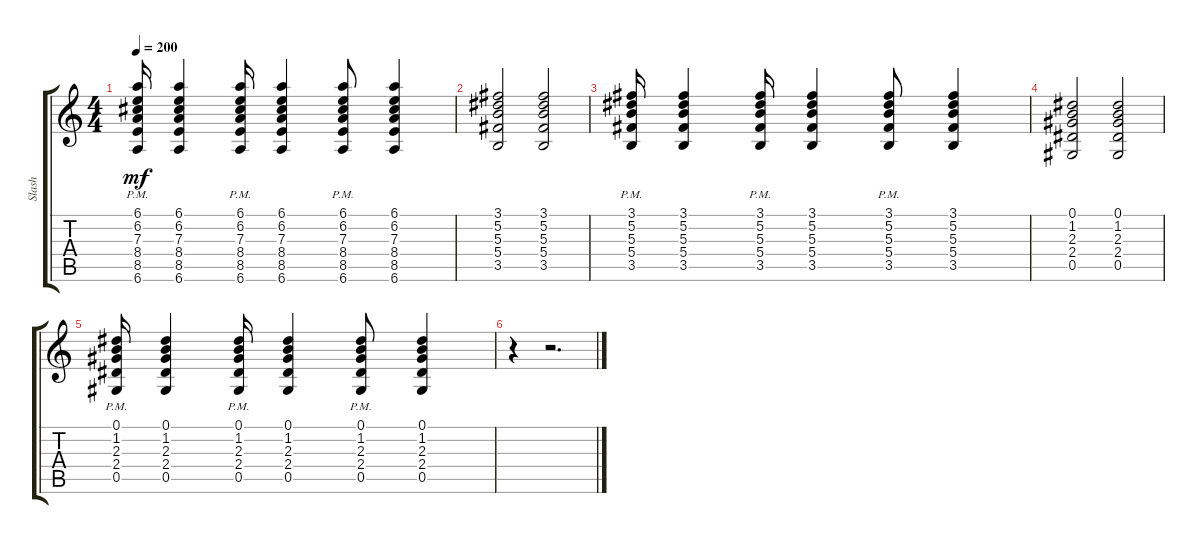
\track ("Slash" "Slash") {instrument distortionguitar}
\staff {score tabs}
\tuning (Eb4 Bb3 Gb3 Db3 Ab2 Eb2) {hide}
\ts (4 4)
\tempo 200
\clef g2
\ks c
(6.1 6.2 7.3{pm} 8.4{pm} 8.5{pm} 6.6).16{dy mf} (6.1 6.2 7.3 8.4 8.5 6.6).4 (6.1 6.2 7.3{pm} 8.4{pm} 8.5{pm} 6.6).16 (6.1 6.2 7.3 8.4 8.5 6.6).4 (6.1 6.2 7.3{pm} 8.4{pm} 8.5{pm} 6.6).8 (6.1 6.2 7.3 8.4 8.5 6.6).4 |
(3.1 5.2 5.3 5.4 3.5).2 (3.1 5.2 5.3 5.4 3.5).2 |
(3.1 5.2 5.3{pm} 5.4{pm} 3.5{pm}).16 (3.1 5.2 5.3 5.4 3.5).4 (3.1 5.2 5.3{pm} 5.4{pm} 3.5{pm}).16 (3.1 5.2 5.3 5.4 3.5).4 (3.1 5.2 5.3{pm} 5.4{pm} 3.5{pm}).8 (3.1 5.2 5.3 5.4 3.5).4 |
(0.1 1.2 2.3 2.4 0.5).2 (0.1 1.2 2.3 2.4 0.5).2 |
(0.1 1.2 2.3 2.4{pm} 0.5{pm}).16 (0.1 1.2 2.3 2.4 0.5).4 (0.1 1.2 2.3 2.4{pm} 0.5{pm}).16 (0.1 1.2 2.3 2.4 0.5).4 (0.1 1.2 2.3 2.4{pm} 0.5{pm}).8 (0.1 1.2 2.3 2.4 0.5).4 |
r.4 r.2{d}
